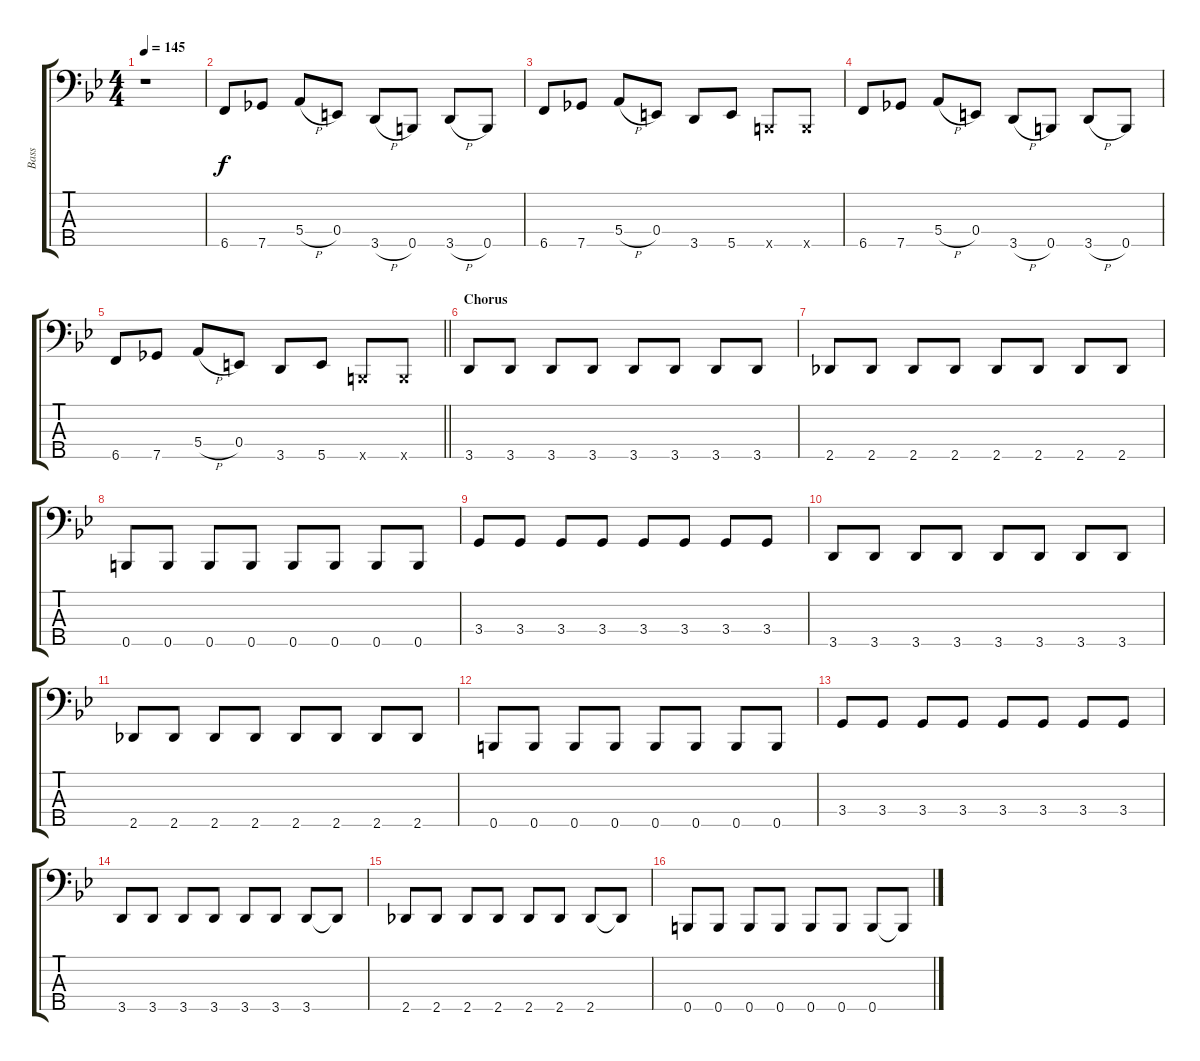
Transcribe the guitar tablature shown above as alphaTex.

\track ("Bass" "Bass") {instrument electricbassfinger}
\staff {score tabs}
\tuning (G2 D2 A1 E1 B0) {hide}
\ts (4 4)
\tempo 145
\clef f4
\ks bb
r.1{dy f} |
6.5.8 7.5.8 5.4{h}.8 0.4.8 3.5{h}.8 0.5.8 3.5{h}.8 0.5.8 |
6.5.8 7.5.8 5.4{h}.8 0.4.8 3.5.8 5.5.8 0.5{x}.8 0.5{x}.8 |
6.5.8 7.5.8 5.4{h}.8 0.4.8 3.5{h}.8 0.5.8 3.5{h}.8 0.5.8 |
\barLineRight lightlight
6.5.8 7.5.8 5.4{h}.8 0.4.8 3.5.8 5.5.8 0.5{x}.8 0.5{x}.8 |
\section ("" "Chorus")
3.5.8 3.5.8 3.5.8 3.5.8 3.5.8 3.5.8 3.5.8 3.5.8 |
2.5.8 2.5.8 2.5.8 2.5.8 2.5.8 2.5.8 2.5.8 2.5.8 |
0.5.8 0.5.8 0.5.8 0.5.8 0.5.8 0.5.8 0.5.8 0.5.8 |
3.4.8 3.4.8 3.4.8 3.4.8 3.4.8 3.4.8 3.4.8 3.4.8 |
3.5.8 3.5.8 3.5.8 3.5.8 3.5.8 3.5.8 3.5.8 3.5.8 |
2.5.8 2.5.8 2.5.8 2.5.8 2.5.8 2.5.8 2.5.8 2.5.8 |
0.5.8 0.5.8 0.5.8 0.5.8 0.5.8 0.5.8 0.5.8 0.5.8 |
3.4.8 3.4.8 3.4.8 3.4.8 3.4.8 3.4.8 3.4.8 3.4.8 |
3.5.8 3.5.8 3.5.8 3.5.8 3.5.8 3.5.8 3.5.8 3.5{t}.8 |
2.5.8 2.5.8 2.5.8 2.5.8 2.5.8 2.5.8 2.5.8 2.5{t}.8 |
0.5.8 0.5.8 0.5.8 0.5.8 0.5.8 0.5.8 0.5.8 0.5{t}.8
